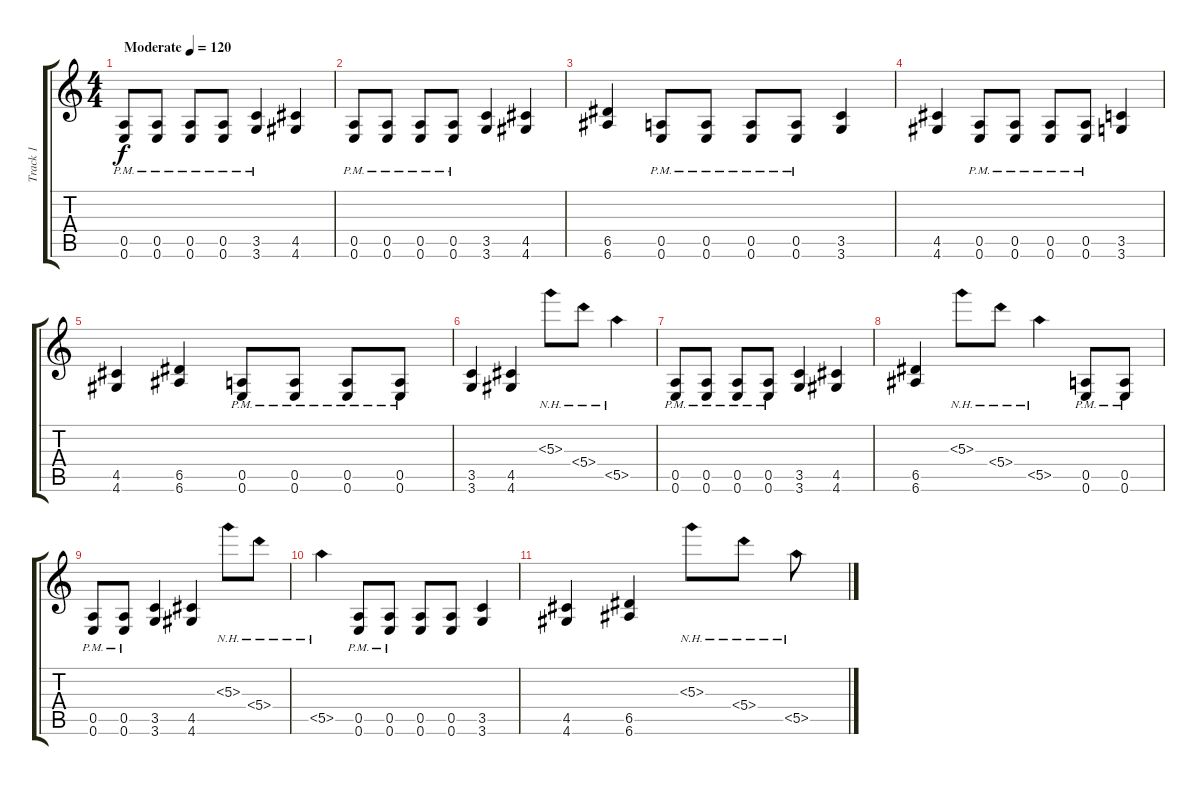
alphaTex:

\track ("Track 1" "Track 1") {instrument overdrivenguitar}
\staff {score tabs}
\tuning (E4 B3 G3 D3 A2 E2) {hide}
\ts (4 4)
\tempo (120 "Moderate")
\clef g2
\ks c
(0.5 0.6{pm}).8{dy f instrument overdrivenguitar} (0.5 0.6{pm}).8 (0.5 0.6{pm}).8 (0.5 0.6{pm}).8 (3.5 3.6{pm}).4 (4.5 4.6).4 |
(0.5 0.6{pm}).8 (0.5 0.6{pm}).8 (0.5 0.6{pm}).8 (0.5 0.6{pm}).8 (3.5 3.6).4 (4.5 4.6).4 |
(6.5 6.6).4 (0.5 0.6{pm}).8 (0.5 0.6{pm}).8 (0.5 0.6{pm}).8 (0.5 0.6{pm}).8 (3.5 3.6).4 |
(4.5 4.6).4 (0.5 0.6{pm}).8 (0.5 0.6{pm}).8 (0.5 0.6{pm}).8 (0.5 0.6{pm}).8 (3.5 3.6).4 |
(4.5 4.6).4 (6.5 6.6).4 (0.5 0.6{pm}).8 (0.5 0.6{pm}).8 (0.5 0.6{pm}).8 (0.5 0.6{pm}).8 |
(3.5 3.6).4 (4.5 4.6).4 5.3{nh}.8 5.4{nh}.8 5.5{nh}.4 |
(0.5 0.6{pm}).8 (0.5 0.6{pm}).8 (0.5 0.6{pm}).8 (0.5 0.6{pm}).8 (3.5 3.6).4 (4.5 4.6).4 |
(6.5 6.6).4 5.3{nh}.8 5.4{nh}.8 5.5{nh}.4 (0.5 0.6{pm}).8 (0.5 0.6{pm}).8 |
(0.5 0.6{pm}).8 (0.5 0.6{pm}).8 (3.5 3.6).4 (4.5 4.6).4 5.3{nh}.8 5.4{nh}.8 |
5.5{nh}.4 (0.5 0.6{pm}).8 (0.5 0.6{pm}).8 (0.5 0.6).8 (0.5 0.6).8 (3.5 3.6).4 |
(4.5 4.6).4 (6.5 6.6).4 5.3{nh}.8 5.4{nh}.8 5.5{nh}.8
